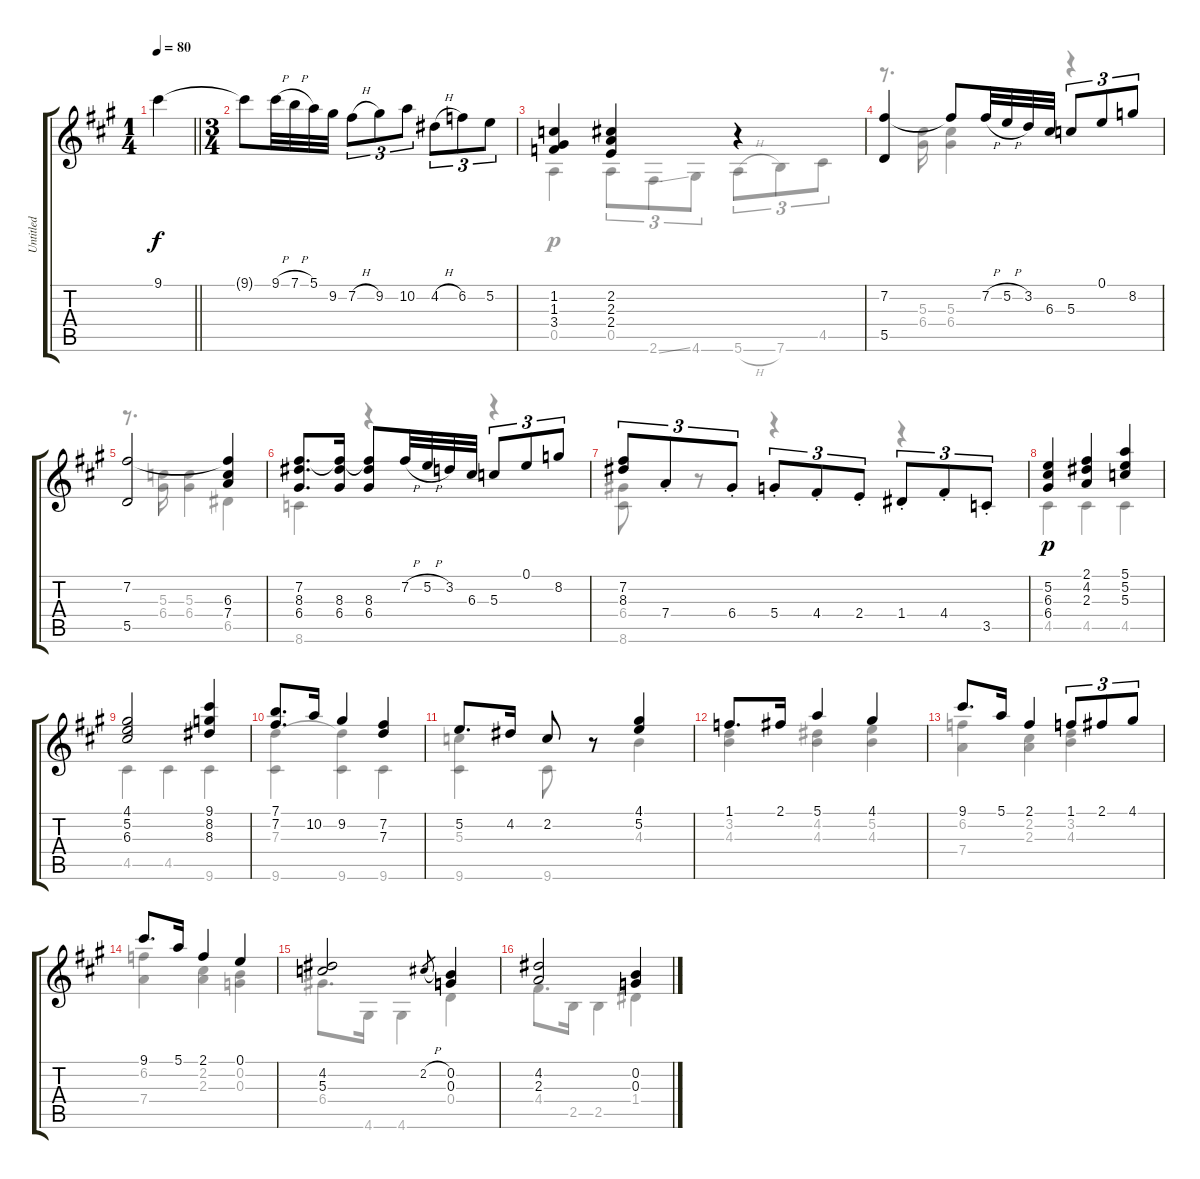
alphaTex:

\track ("Untitled" "Untitled") {instrument acousticguitarnylon}
\staff {score tabs}
\tuning (E4 B3 G3 D3 A2 E2) {hide}
\voice
\ts (1 4)
\tempo 80
\clef g2
\barLineRight lightlight
\ks a
9.1.4{dy f instrument acousticguitarnylon} |
\ts (3 4)
9.1{t}.8 9.1{h}.32 7.1{h}.32 5.1.32 9.2.32 7.2{h}.8{tu (3 2)} 9.2.8{tu (3 2)} 10.2.8{tu (3 2)} 4.2{h}.8{tu (3 2)} 6.2.8{tu (3 2)} 5.2.8{tu (3 2)} |
(1.2 1.3 3.4).4 (2.2 2.3 2.4).4 r.4 |
(7.2 5.5).4 7.2{t}.8 7.2{h}.32 5.2{h}.32 3.2.32 6.3.32 5.3.8{tu (3 2)} 0.1.8{tu (3 2)} 8.2.8{tu (3 2)} |
(7.2 5.5).2 (7.2{t} 6.3 7.4).4 |
(7.2 8.3 6.4).8{d} (7.2{t} 8.3 6.4).16 (7.2{t} 8.3 6.4).8 7.2{h}.32 5.2{h}.32 3.2.32 6.3.32 5.3.8{tu (3 2)} 0.1.8{tu (3 2)} 8.2.8{tu (3 2)} |
(7.2 8.3).8{tu (3 2)} 7.4{st}.8{tu (3 2)} 6.4{st}.8{tu (3 2)} 5.4{st}.8{tu (3 2)} 4.4{st}.8{tu (3 2)} 2.4{st}.8{tu (3 2)} 1.4{st}.8{tu (3 2)} 4.4{st}.8{tu (3 2)} 3.5{st}.8{tu (3 2)} |
(5.2 6.3 6.4).4{dy p} (2.1 4.2 2.3).4 (5.1 5.2 5.3).4 |
(4.1 5.2 6.3).2 (9.1 8.2 8.3).4 |
(7.1 7.2).8{d} 10.2.16 9.2.4 (7.2 7.3).4 |
5.2.8{d} 4.2.16 2.2.8 r.8 (4.1 5.2).4 |
1.1.8{d} 2.1.16 5.1.4 4.1.4 |
9.1.8{d} 5.1.16 2.1.4 1.1.8{tu (3 2)} 2.1.8{tu (3 2)} 4.1.8{tu (3 2)} |
9.1.8{d} 5.1.16 2.1.4 0.1.4 |
(4.2 5.3).2 2.2{h}.8{gr} (0.2 0.3).4 |
(4.2 2.3).2 (0.2 0.3).4
\voice
\clef g2
\ottava regular
\simile none
\barLineRight lightlight
\ks a
|
|
0.5.4 0.5.8{tu (3 2)} 2.6{ss}.8{tu (3 2)} 4.6.8{tu (3 2)} 5.6{h}.8{tu (3 2)} 7.6.8{tu (3 2)} 4.5.8{tu (3 2)} |
r.8{d} (5.3 6.4).16 (5.3 6.4).4 r.4 |
r.8{d} (5.3 6.4).16 (5.3 6.4).4 6.5.4 |
8.6.4 r.4 r.4 |
(6.4 8.6).8 r.8 r.4 r.4 |
4.5.4{dy p} 4.5.4 4.5.4 |
4.5.4 4.5.4 9.6.4 |
(7.3 9.6).4 (7.3{t} 9.6).4 9.6.4 |
(5.3 9.6).4 9.6.8 r.8 4.3.4 |
(3.2 4.3).4 (4.2 4.3).4 (5.2 4.3).4 |
(6.2 7.4).4 (2.2 2.3).4 (3.2 4.3).4 |
(6.2 7.4).4 (2.2 2.3).4 (0.2 0.3).4 |
6.4.8{d} 4.6.16 4.6.4 0.4.4 |
4.4.8{d} 2.5.16 2.5.4 1.4.4
